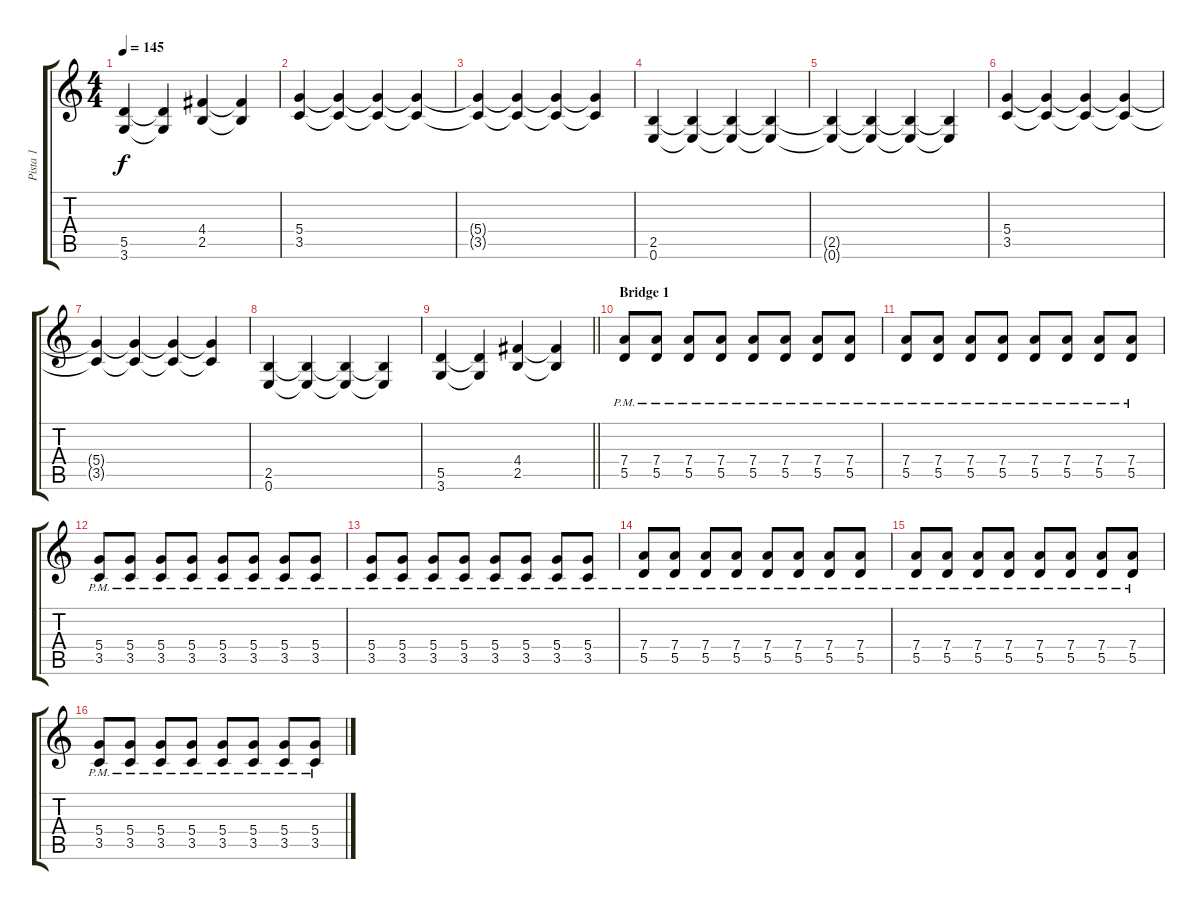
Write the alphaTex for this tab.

\track ("Pista 1" "Pista 1") {instrument overdrivenguitar}
\staff {score tabs}
\tuning (E4 B3 G3 D3 A2 E2) {hide}
\ts (4 4)
\tempo 145
\clef g2
\ks c
(5.5 3.6).4{dy f} (5.5{t} 3.6{t}).4 (4.4 2.5).4 (4.4{t} 2.5{t}).4 |
(5.4 3.5).4 (5.4{t} 3.5{t}).4 (5.4{t} 3.5{t}).4 (5.4{t} 3.5{t}).4 |
(5.4{t} 3.5{t}).4 (5.4{t} 3.5{t}).4 (5.4{t} 3.5{t}).4 (5.4{t} 3.5{t}).4 |
(2.5 0.6).4 (2.5{t} 0.6{t}).4 (2.5{t} 0.6{t}).4 (2.5{t} 0.6{t}).4 |
(2.5{t} 0.6{t}).4 (2.5{t} 0.6{t}).4 (2.5{t} 0.6{t}).4 (2.5{t} 0.6{t}).4 |
(5.4 3.5).4 (5.4{t} 3.5{t}).4 (5.4{t} 3.5{t}).4 (5.4{t} 3.5{t}).4 |
(5.4{t} 3.5{t}).4 (5.4{t} 3.5{t}).4 (5.4{t} 3.5{t}).4 (5.4{t} 3.5{t}).4 |
(2.5 0.6).4 (2.5{t} 0.6{t}).4 (2.5{t} 0.6{t}).4 (2.5{t} 0.6{t}).4 |
\barLineRight lightlight
(5.5 3.6).4 (5.5{t} 3.6{t}).4 (4.4 2.5).4 (4.4{t} 2.5{t}).4 |
\section ("" "Bridge 1")
(7.4{pm} 5.5{pm}).8 (7.4{pm} 5.5{pm}).8 (7.4{pm} 5.5{pm}).8 (7.4{pm} 5.5{pm}).8 (7.4{pm} 5.5{pm}).8 (7.4{pm} 5.5{pm}).8 (7.4{pm} 5.5{pm}).8 (7.4{pm} 5.5{pm}).8 |
(7.4{pm} 5.5{pm}).8 (7.4{pm} 5.5{pm}).8 (7.4{pm} 5.5{pm}).8 (7.4{pm} 5.5{pm}).8 (7.4{pm} 5.5{pm}).8 (7.4{pm} 5.5{pm}).8 (7.4{pm} 5.5{pm}).8 (7.4{pm} 5.5{pm}).8 |
(5.4{pm} 3.5{pm}).8 (5.4{pm} 3.5{pm}).8 (5.4{pm} 3.5{pm}).8 (5.4{pm} 3.5{pm}).8 (5.4{pm} 3.5{pm}).8 (5.4{pm} 3.5{pm}).8 (5.4{pm} 3.5{pm}).8 (5.4{pm} 3.5{pm}).8 |
(5.4{pm} 3.5{pm}).8 (5.4{pm} 3.5{pm}).8 (5.4{pm} 3.5{pm}).8 (5.4{pm} 3.5{pm}).8 (5.4{pm} 3.5{pm}).8 (5.4{pm} 3.5{pm}).8 (5.4{pm} 3.5{pm}).8 (5.4{pm} 3.5{pm}).8 |
(7.4{pm} 5.5{pm}).8 (7.4{pm} 5.5{pm}).8 (7.4{pm} 5.5{pm}).8 (7.4{pm} 5.5{pm}).8 (7.4{pm} 5.5{pm}).8 (7.4{pm} 5.5{pm}).8 (7.4{pm} 5.5{pm}).8 (7.4{pm} 5.5{pm}).8 |
(7.4{pm} 5.5{pm}).8 (7.4{pm} 5.5{pm}).8 (7.4{pm} 5.5{pm}).8 (7.4{pm} 5.5{pm}).8 (7.4{pm} 5.5{pm}).8 (7.4{pm} 5.5{pm}).8 (7.4{pm} 5.5{pm}).8 (7.4{pm} 5.5{pm}).8 |
(5.4{pm} 3.5{pm}).8 (5.4{pm} 3.5{pm}).8 (5.4{pm} 3.5{pm}).8 (5.4{pm} 3.5{pm}).8 (5.4{pm} 3.5{pm}).8 (5.4{pm} 3.5{pm}).8 (5.4{pm} 3.5{pm}).8 (5.4{pm} 3.5{pm}).8
